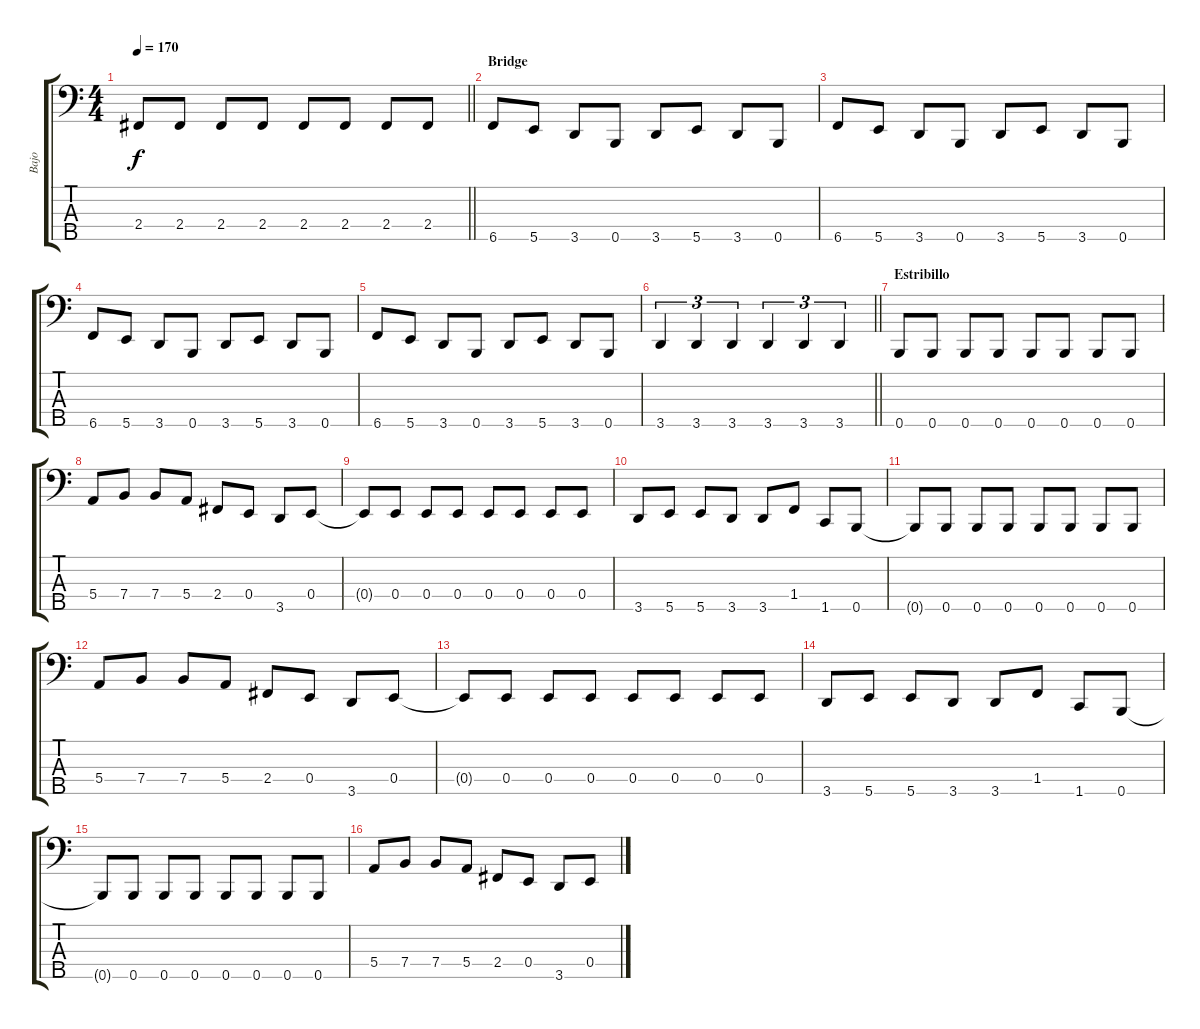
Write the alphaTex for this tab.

\track ("Bajo" "Bajo") {instrument electricbasspick}
\staff {score tabs}
\tuning (G2 D2 A1 E1 B0) {hide}
\ts (4 4)
\tempo 170
\clef f4
\barLineRight lightlight
\ks c
2.4.8{dy f} 2.4.8 2.4.8 2.4.8 2.4.8 2.4.8 2.4.8 2.4.8 |
\section ("" "Bridge")
6.5.8 5.5.8 3.5.8 0.5.8 3.5.8 5.5.8 3.5.8 0.5.8 |
6.5.8 5.5.8 3.5.8 0.5.8 3.5.8 5.5.8 3.5.8 0.5.8 |
6.5.8 5.5.8 3.5.8 0.5.8 3.5.8 5.5.8 3.5.8 0.5.8 |
6.5.8 5.5.8 3.5.8 0.5.8 3.5.8 5.5.8 3.5.8 0.5.8 |
\barLineRight lightlight
3.5.4{tu (3 2)} 3.5.4{tu (3 2)} 3.5.4{tu (3 2)} 3.5.4{tu (3 2)} 3.5.4{tu (3 2)} 3.5.4{tu (3 2)} |
\section ("" "Estribillo")
0.5.8 0.5.8 0.5.8 0.5.8 0.5.8 0.5.8 0.5.8 0.5.8 |
5.4.8 7.4.8 7.4.8 5.4.8 2.4.8 0.4.8 3.5.8 0.4.8 |
0.4{t}.8 0.4.8 0.4.8 0.4.8 0.4.8 0.4.8 0.4.8 0.4.8 |
3.5.8 5.5.8 5.5.8 3.5.8 3.5.8 1.4.8 1.5.8 0.5.8 |
0.5{t}.8 0.5.8 0.5.8 0.5.8 0.5.8 0.5.8 0.5.8 0.5.8 |
5.4.8 7.4.8 7.4.8 5.4.8 2.4.8 0.4.8 3.5.8 0.4.8 |
0.4{t}.8 0.4.8 0.4.8 0.4.8 0.4.8 0.4.8 0.4.8 0.4.8 |
3.5.8 5.5.8 5.5.8 3.5.8 3.5.8 1.4.8 1.5.8 0.5.8 |
0.5{t}.8 0.5.8 0.5.8 0.5.8 0.5.8 0.5.8 0.5.8 0.5.8 |
5.4.8 7.4.8 7.4.8 5.4.8 2.4.8 0.4.8 3.5.8 0.4.8
